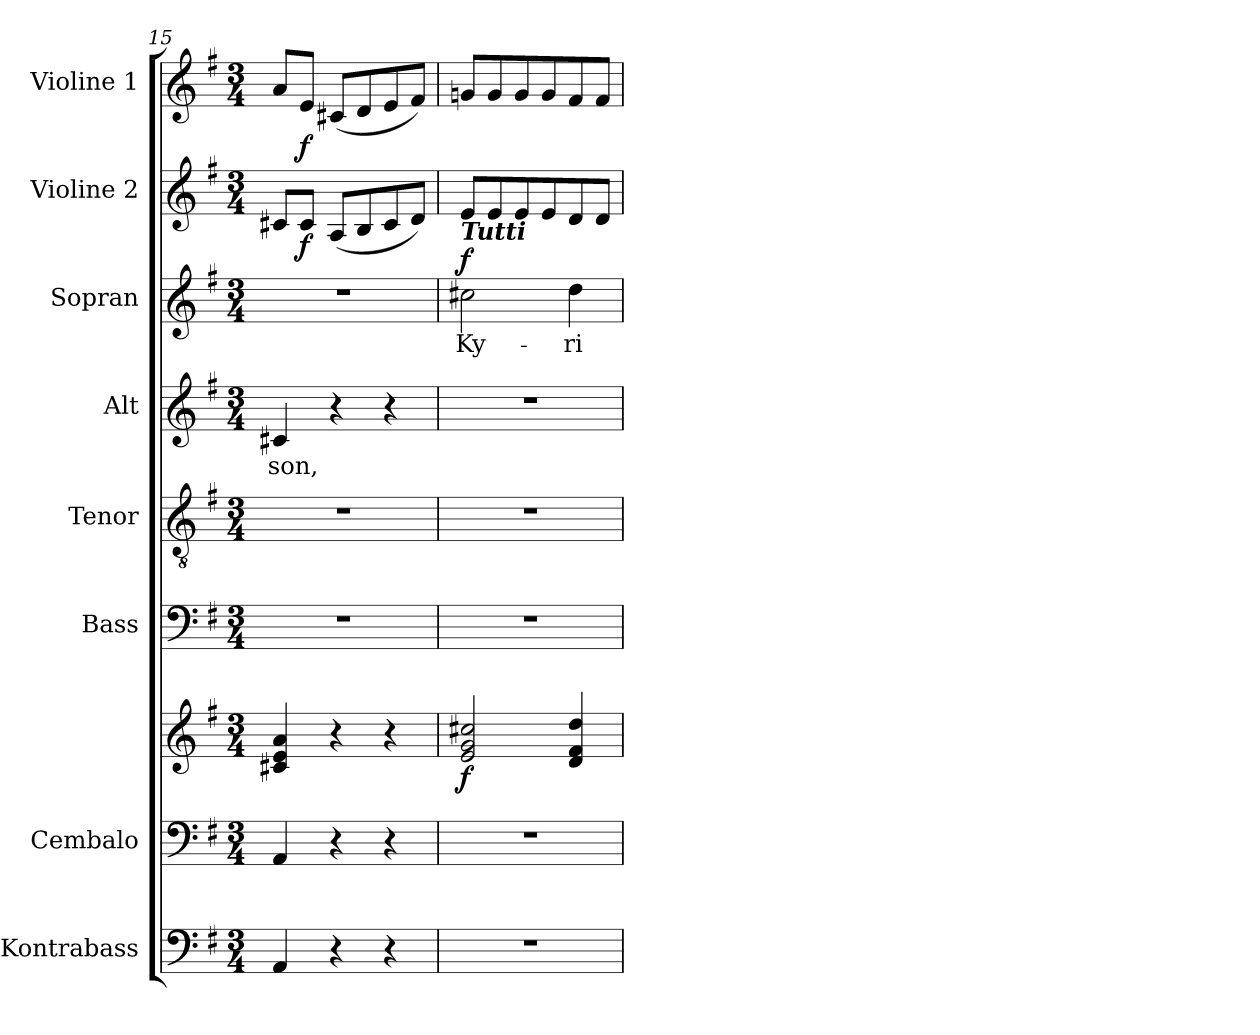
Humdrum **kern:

**kern	**kern	**kern	**dynam	**kern	**kern	**kern	**text	**kern	**text	**dynam	**kern	**dynam	**kern	**dynam
*part8	*part7	*part7	*part7	*part6	*part5	*part4	*part4	*part3	*part3	*part3	*part2	*part2	*part1	*part1
*staff9	*staff8	*staff7	*staff7/8	*staff6	*staff5	*staff4	*staff4	*staff3	*staff3	*staff3	*staff2	*staff2	*staff1	*staff1
*I"Kontrabass	*I"Cembalo	*	*	*I"Bass	*I"Tenor	*I"Alt	*	*I"Sopran	*	*	*I"Violine 2	*	*I"Violine 1	*
*I'Kb.	*I'Cemb.	*	*	*I'B.	*I'T.	*I'A.	*	*I'S.	*	*	*I'Vl. 2	*	*I'Vl. 1	*
*clefF4	*clefF4	*clefG2	*	*clefF4	*clefGv2	*clefG2	*	*clefG2	*	*	*clefG2	*	*clefG2	*
*ITrd7c12	*	*	*	*	*	*	*	*	*	*	*	*	*	*
*k[f#]	*k[f#]	*k[f#]	*	*k[f#]	*k[f#]	*k[f#]	*	*k[f#]	*	*	*k[f#]	*	*k[f#]	*
*G:	*G:	*G:	*	*G:	*G:	*G:	*	*G:	*	*	*G:	*	*G:	*
*M3/4	*M3/4	*M3/4	*	*M3/4	*M3/4	*M3/4	*	*M3/4	*	*	*M3/4	*	*M3/4	*
=15	=15	=15	=15	=15	=15	=15	=15	=15	=15	=15	=15	=15	=15	=15
!	!	!	!	!	!	!	!LO:LY:b	!	!	!	!	!	!	!
4AAA/	4AA/	4c#X/ 4e/ 4a/	.	2.r	2.r	4c#X/	-son,	2.r	.	.	8c#X/L	.	8a/L	.
!	!	!	!	!	!	!	!	!	!	!	!	!LO:DY:b	!	!LO:DY:b
.	.	.	.	.	.	.	.	.	.	.	8c#/J	f	8e/J	f
4r	4r	4r	.	.	.	4r	.	.	.	.	(<8A/L	.	(<8c#X/L	.
.	.	.	.	.	.	.	.	.	.	.	8B/	.	8d/	.
4r	4r	4r	.	.	.	4r	.	.	.	.	8c#/	.	8e/	.
.	.	.	.	.	.	.	.	.	.	.	8d/J)	.	8f#/J)	.
!!LO:PB:g=z
=16	=16	=16	=16	=16	=16	=16	=16	=16	=16	=16	=16	=16	=16	=16
!	!	!	!	!	!	!	!	!LO:TX:a:Bi:t=Tutti	!	!	!	!	!	!
!	!	!	!LO:DY:b	!	!	!	!	!	!LO:LY:b	!LO:DY:a	!	!	!	!
2.r	2.r	2e/ 2g/ 2cc#X/	f	2.r	2.r	2.r	.	2cc#X\	Ky-	f	8e/L	.	8gn/L	.
.	.	.	.	.	.	.	.	.	.	.	8e/	.	8g/	.
.	.	.	.	.	.	.	.	.	.	.	8e/	.	8g/	.
.	.	.	.	.	.	.	.	.	.	.	8e/	.	8g/	.
!	!	!	!	!	!	!	!	!	!LO:LY:b	!	!	!	!	!
.	.	4d/ 4f#/ 4dd/	.	.	.	.	.	4dd\	-ri-	.	8d/	.	8f#/	.
.	.	.	.	.	.	.	.	.	.	.	8d/J	.	8f#/J	.
=	=	=	=	=	=	=	=	=	=	=	=	=	=	=
*-	*-	*-	*-	*-	*-	*-	*-	*-	*-	*-	*-	*-	*-	*-
